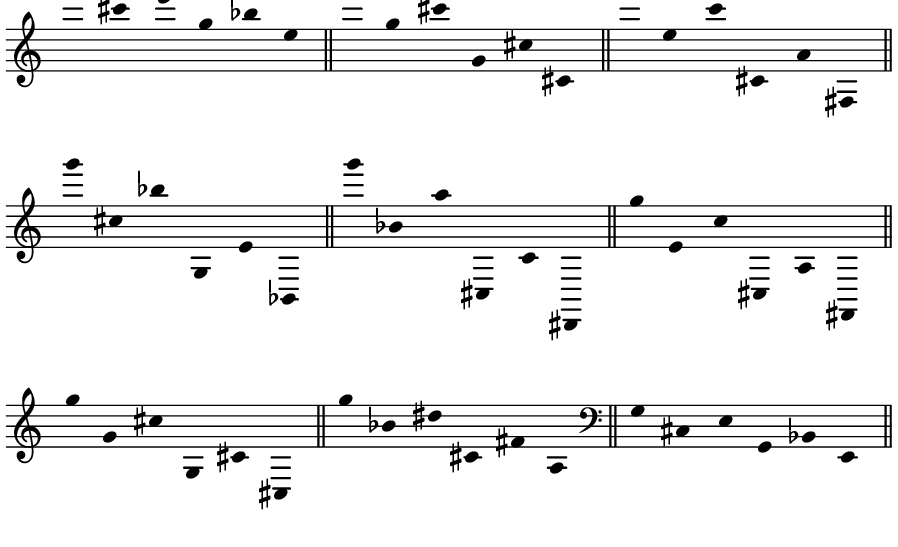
\version "2.11.64"

\include "../config/lib.ly"

\score {
  \new Staff \with {
    \remove "Time_signature_engraver"
    \remove "Bar_number_engraver"
  }{
      \time 6/4
      \override Stem #'transparent = ##t
      \relative c'''' {
        \overrideProperty #"Score.NonMusicalPaperColumn"
        #'line-break-system-details #'((Y-offset . 0))
        g4 cis, e g, bes e, \bar "||"
        g' g, cis g, cis cis, \bar "||"
        g''' e, c' cis,, a' fis, \bar "||"
        \break
        \overrideProperty #"Score.NonMusicalPaperColumn"
        #'line-break-system-details #'((Y-offset . 17))
        g''' cis,, bes' g,, e' bes, \bar "||"
        g'''' bes,, a' cis,,, c' dis,, \bar "||"
        g''' e, c' cis,, a' fis, \bar "||"
        \break
        \overrideProperty #"Score.NonMusicalPaperColumn"
        #'line-break-system-details #'((Y-offset . 39))
        g''' g, cis g, cis cis, \bar "||"
        g''' bes, dis cis, fis a, \bar "||"
        \clef bass
        g4 cis, e g, bes e, \bar "||"
      }
    }
  \layout {
    indent = #0
    line-width = #150
    ragged-last = ##f
    \context {
      \Staff \consists "Horizontal_bracket_engraver"
    }
    \context {
      \Score
      \remove "Bar_number_engraver"
    }
  }
}
\paper {
  paper-width = 15.2\cm
  paper-height = 10.5\cm
  top-margin = -.3\cm
  left-margin = .1\cm
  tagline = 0
  print-page-number = #'nil
}
